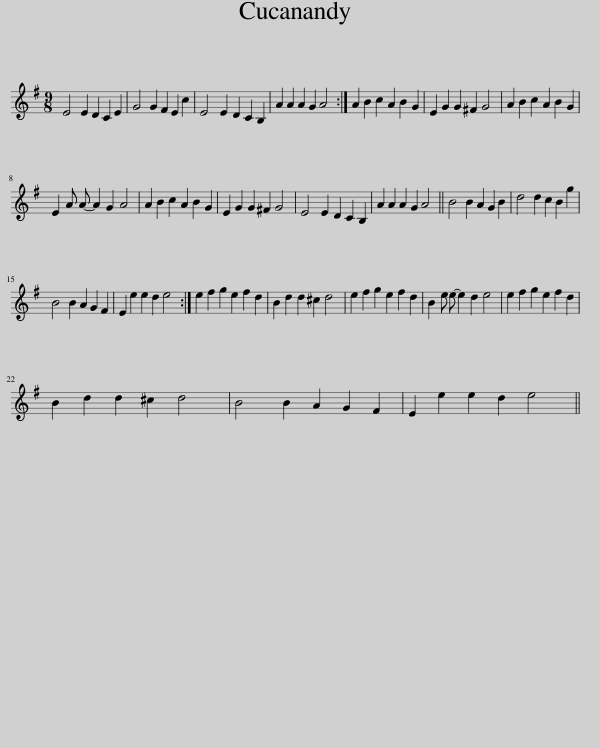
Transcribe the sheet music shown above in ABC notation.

X:1
L:1/8
M:9/8
I:linebreak $
K:Emin
V:1 treble
V:1
 E4 E2 D2 C2 E2 | G4 G2 F2 E2 c2 | E4 E2 D2 C2 B,2 | A2 A2 A2 G2 A4 :| A2 B2 c2 A2 B2 G2 | %5
 E2 G2 G2 ^F2 G4 | A2 B2 c2 A2 B2 G2 |$ E2 A A- A2 G2 A4 | A2 B2 c2 A2 B2 G2 | E2 G2 G2 ^F2 G4 | %10
 E4 E2 D2 C2 B,2 | A2 A2 A2 G2 A4 || B4 B2 A2 G2 B2 | d4 d2 c2 B2 g2 |$ B4 B2 A2 G2 F2 | %15
 E2 e2 e2 d2 e4 :| e2 f2 g2 e2 f2 d2 | B2 d2 d2 ^c2 d4 | e2 f2 g2 e2 f2 d2 | B2 e e- e2 d2 e4 | %20
 e2 f2 g2 e2 f2 d2 |$ B2 d2 d2 ^c2 d4 | B4 B2 A2 G2 F2 | E2 e2 e2 d2 e4 || %24
